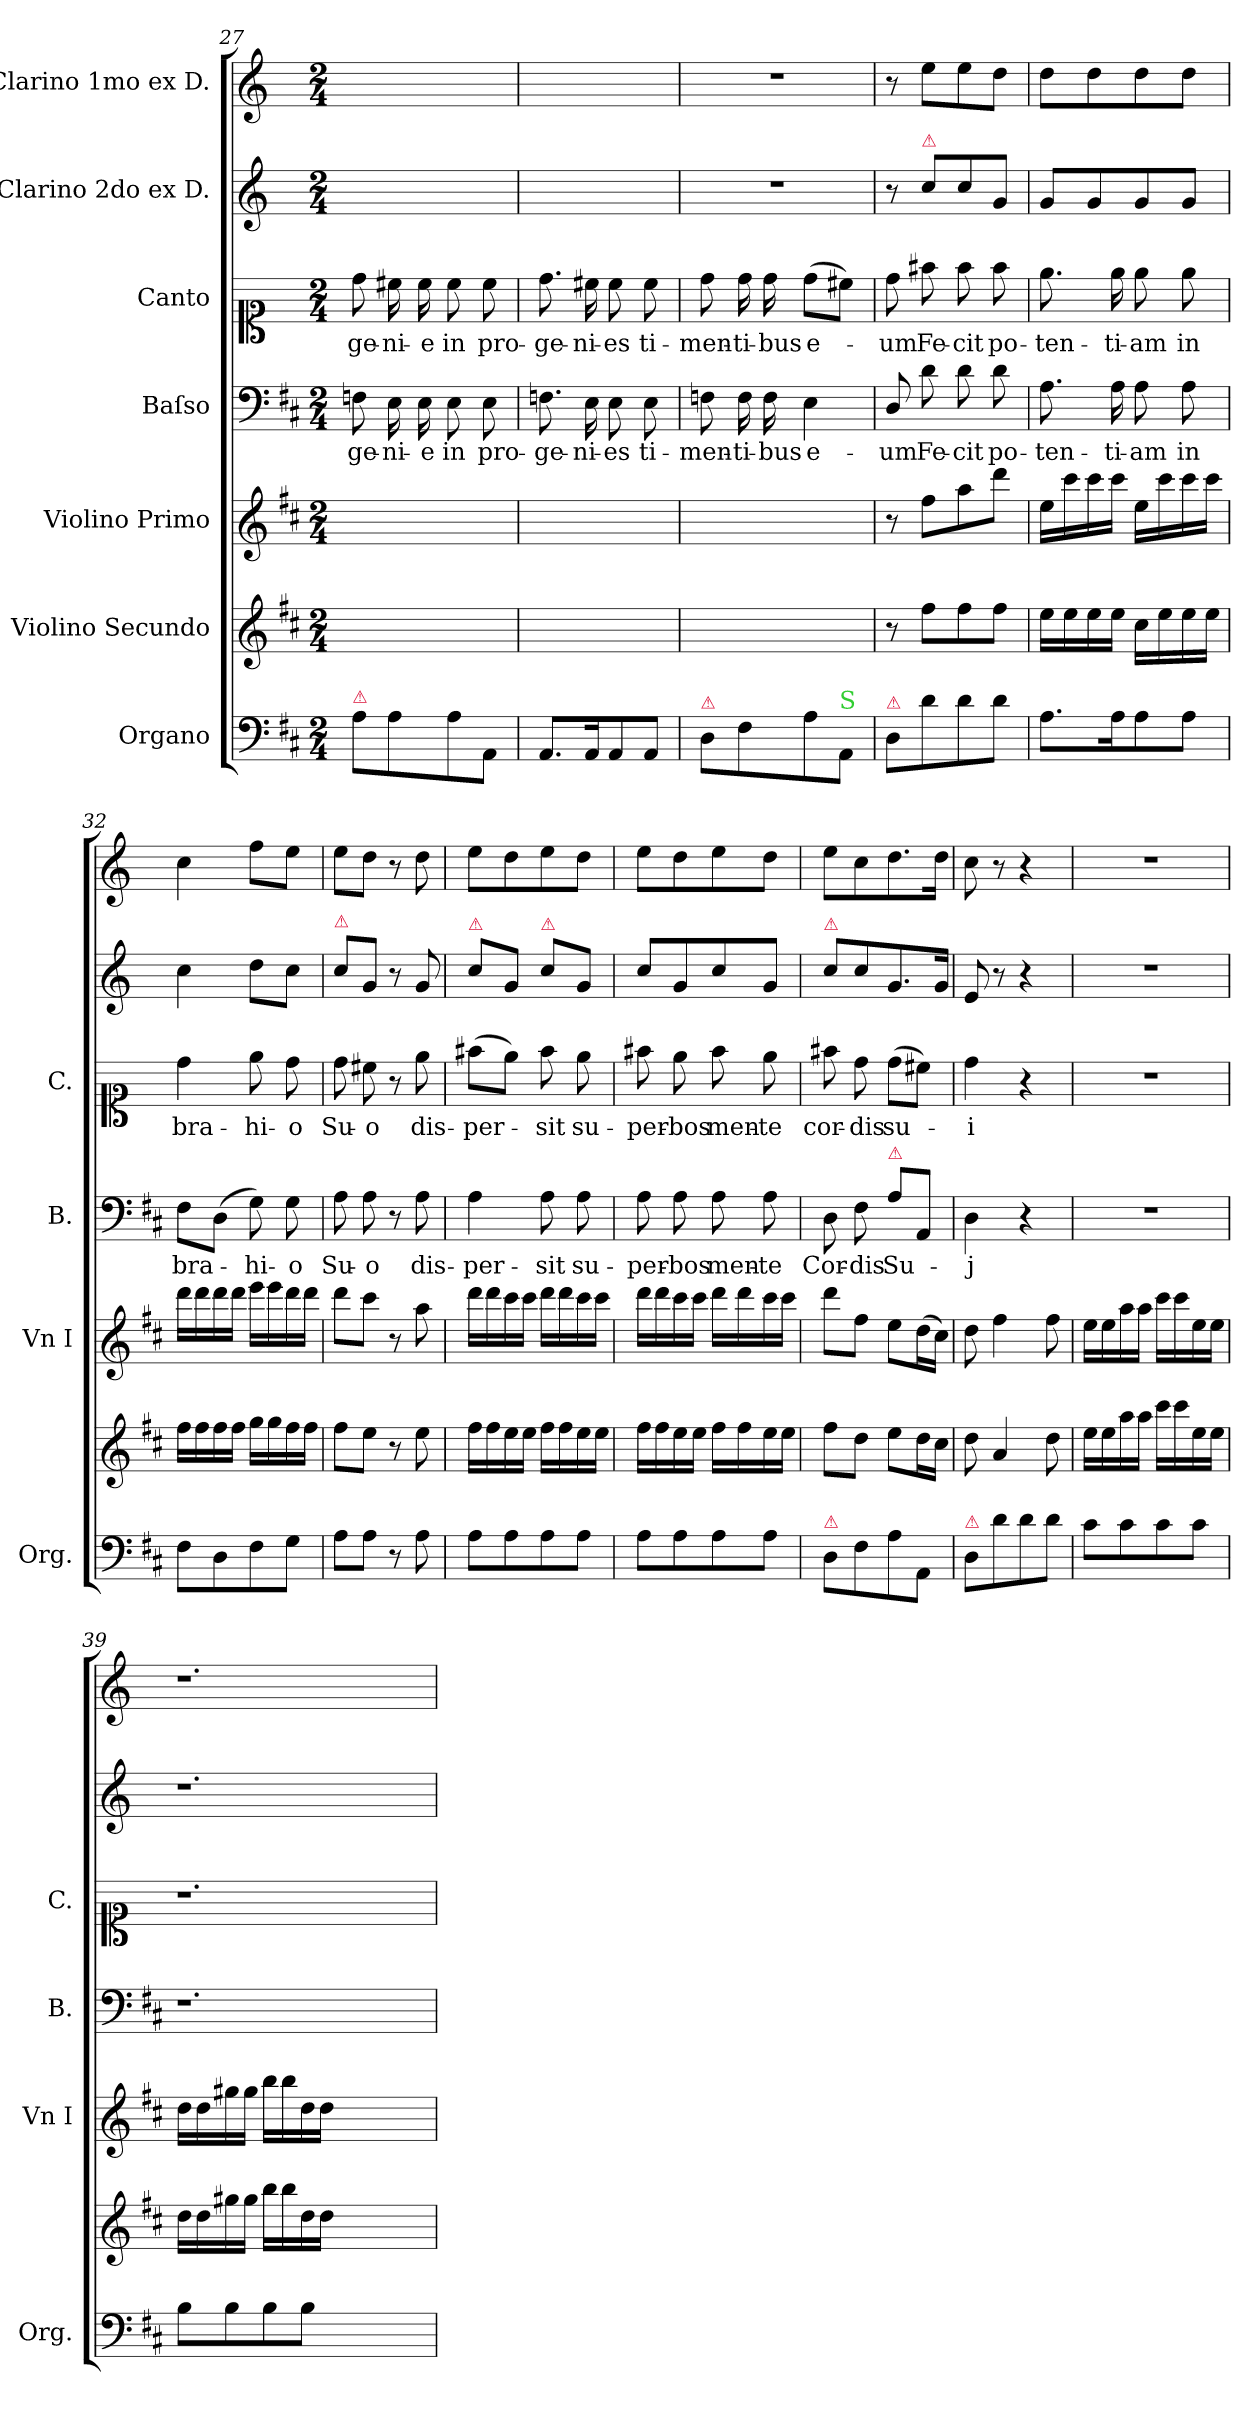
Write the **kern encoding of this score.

**kern	**kern	**kern	**kern	**text	**kern	**text	**kern	**kern
*part7	*part6	*part5	*part4	*part4	*part3	*part3	*part2	*part1
*staff7	*staff6	*staff5	*staff4	*staff4	*staff3	*staff3	*staff2	*staff1
*I"Organo	*I"Violino Secundo	*I"Violino Primo	*I"Baſso	*	*I"Canto	*	*I"Clarino 2do ex D.	*I"Clarino 1mo ex D.
*I'Org.	*	*I'Vn I	*I'B.	*	*I'C.	*	*	*
*clefF4	*clefG2	*clefG2	*clefF4	*	*clefC1	*	*clefG2	*clefG2
*	*	*	*	*	*	*	*ITrd-1c-2	*ITrd6c10
*k[f#c#]	*k[f#c#]	*k[f#c#]	*k[f#c#]	*	*	*	*k[f#c#]	*k[f#c#]
*M2/4	*M2/4	*M2/4	*M2/4	*	*M2/4	*	*M2/4	*M2/4
=27	=27	=27	=27	=27	=27	=27	=27	=27
!LO:TX:a:color=crimson:t=⚠	!	!	!	!	!	!	!	!
8A\L	2ryy	2ryy	8Fn\	-ge-	8dd\	-ge-	2ryy	2ryy
8A\	.	.	16E\	-ni-	16cc#\	-ni-	.	.
.	.	.	16E\	-e	16cc#\	-e	.	.
8A\	.	.	8E\	in	8cc#\	in	.	.
8AA/J	.	.	8E\	pro-	8cc#\	pro-	.	.
=28	=28	=28	=28	=28	=28	=28	=28	=28
8.AA/L	2ryy	2ryy	8.Fn\	-ge-	8.dd\	-ge-	2ryy	2ryy
16AA/K	.	.	16E\	-ni-	16cc#\	-ni-	.	.
8AA/	.	.	8E\	-es	8cc#\	-es	.	.
8AA/J	.	.	8E\	ti-	8cc#\	ti-	.	.
=29	=29	=29	=29	=29	=29	=29	=29	=29
!LO:TX:a:color=crimson:t=⚠	!	!	!	!	!	!	!	!
8D\L	2ryy	2ryy	8Fn\	-men-	8dd\	-men-	2r	2r
8F#\	.	.	16F\	-ti-	16dd\	-ti-	.	.
.	.	.	16F\	-bus	16dd\	-bus	.	.
8A\	.	.	4E\	e-	(8dd\L	e-	.	.
!LO:TX:a:color=limegreen:t=S	!	!	!	!	!	!	!	!
8AA\J	.	.	.	.	8cc#\J)	.	.	.
=30	=30	=30	=30	=30	=30	=30	=30	=30
!LO:TX:a:color=crimson:t=⚠	!	!	!	!	!	!	!	!
8D/L	8r	8r	8D/	-um	8dd\	-um	8r	8r
!	!	!	!	!	!	!	!LO:TX:a:color=crimson:t=⚠	!
8d\	8ff#\L	8ff#\L	8d\	Fe-	8ff#\	Fe-	8dd\L	8f#\L
8d\	8ff#\	8aa\	8d\	-cit	8ff#\	-cit	8dd/	8f#\
8d\J	8ff#\J	8ddd\J	8d\	po-	8ff#\	po-	8a/J	8e\J
=31	=31	=31	=31	=31	=31	=31	=31	=31
8.A\L	16ee\LL	16ee\LL	8.A\	-ten-	8.ee\	-ten-	8a/L	8e\L
.	16ee\	16ccc#\	.	.	.	.	.	.
.	16ee\	16ccc#\	.	.	.	.	8a/	8e\
16A\K	16ee\JJ	16ccc#\JJ	16A\	-ti-	16ee\	-ti-	.	.
8A\	16cc#\LL	16ee\LL	8A\	-am	8ee\	-am	8a/	8e\
.	16ee\	16ccc#\	.	.	.	.	.	.
8A\J	16ee\	16ccc#\	8A\	in	8ee\	in	8a/J	8e\J
.	16ee\JJ	16ccc#\JJ	.	.	.	.	.	.
=32	=32	=32	=32	=32	=32	=32	=32	=32
8F#\L	16ff#\LL	16ddd\LL	8F#\L	bra-	4dd\	bra-	4dd\	4d\
.	16ff#\	16ddd\	.	.	.	.	.	.
8D\	16ff#\	16ddd\	(8D\J	.	.	.	.	.
.	16ff#\JJ	16ddd\JJ	.	.	.	.	.	.
8F#\	16gg\LL	16eee\LL	8G\)	-hi-	8ee\	-hi-	8ee\L	8g\L
.	16gg\	16eee\	.	.	.	.	.	.
8G\J	16ff#\	16ddd\	8G\	-o	8dd\	-o	8dd\J	8f#\J
.	16ff#\JJ	16ddd\JJ	.	.	.	.	.	.
=33	=33	=33	=33	=33	=33	=33	=33	=33
!	!	!	!	!	!	!	!LO:TX:a:color=crimson:t=⚠	!
8A\L	8ff#\L	8ddd\L	8A\	Su-	8dd\	Su-	8dd\L	8f#\L
8A\J	8ee\J	8ccc#\J	8A\	-o	8cc#\	-o	8a/J	8e\J
8r	8r	8r	8r	.	8r	.	8r	8r
8A\	8ee\	8aa\	8A\	dis-	8ee\	dis-	8a/	8e\
=34	=34	=34	=34	=34	=34	=34	=34	=34
!	!	!	!	!	!	!	!LO:TX:a:color=crimson:t=⚠	!
8A\L	16ff#\LL	16ddd\LL	4A\	-per-	(8ff#\L	-per-	8dd\L	8f#\L
.	16ff#\	16ddd\	.	.	.	.	.	.
8A\	16ee\	16ccc#\	.	.	8ee\J)	.	8a/J	8e\
.	16ee\JJ	16ccc#\JJ	.	.	.	.	.	.
!	!	!	!	!	!	!	!LO:TX:a:color=crimson:t=⚠	!
8A\	16ff#\LL	16ddd\LL	8A\	-sit	8ff#\	-sit	8dd\L	8f#\
.	16ff#\	16ddd\	.	.	.	.	.	.
8A\J	16ee\	16ccc#\	8A\	su-	8ee\	su-	8a/J	8e\J
.	16ee\JJ	16ccc#\JJ	.	.	.	.	.	.
=35	=35	=35	=35	=35	=35	=35	=35	=35
8A\L	16ff#\LL	16ddd\LL	8A\	-per-	8ff#\	-per-	8dd/L	8f#\L
.	16ff#\	16ddd\	.	.	.	.	.	.
8A\	16ee\	16ccc#\	8A\	-bos	8ee\	-bos	8a/	8e\
.	16ee\JJ	16ccc#\JJ	.	.	.	.	.	.
8A\	16ff#\LL	16ddd\LL	8A\	men-	8ff#\	men-	8dd/	8f#\
.	16ff#\	16ddd\	.	.	.	.	.	.
8A\J	16ee\	16ccc#\	8A\	-te	8ee\	-te	8a/J	8e\J
.	16ee\JJ	16ccc#\JJ	.	.	.	.	.	.
=36	=36	=36	=36	=36	=36	=36	=36	=36
!	!	!	!	!	!	!	!LO:TX:a:color=crimson:t=⚠	!
!LO:TX:a:color=crimson:t=⚠	!	!	!	!	!	!	!	!
8D\L	8ff#\L	8ddd\L	8D\	Cor-	8ff#\	cor-	8dd\L	8f#\L
8F#\	8dd\J	8ff#\J	8F#\	-dis	8dd\	-dis	8dd\	8d\
!	!	!	!LO:TX:a:color=crimson:t=⚠	!	!	!	!	!
8A\	8ee\L	8ee\L	8A\L	Su-	(8dd\L	su-	8.a/	8.e\
8AA/J	16dd\L	(16dd\L	8AA/J	.	8cc#\J)	.	.	.
.	16cc#\JJ	16cc#\JJ)	.	.	.	.	16a/Jk	16e\Jk
=37	=37	=37	=37	=37	=37	=37	=37	=37
!LO:TX:a:color=crimson:t=⚠	!	!	!	!	!	!	!	!
8D/L	8dd\	8dd\	4D\	-j	4dd\	-i	8f#/	8d\
8d\	4a/	4ff#\	.	.	.	.	8r	8r
8d\	.	.	4r	.	4r	.	4r	4r
8d\J	8dd\	8ff#\	.	.	.	.	.	.
=38	=38	=38	=38	=38	=38	=38	=38	=38
8c#\L	16ee\LL	16ee\LL	2r	.	2r	.	2r	2r
.	16ee\	16ee\	.	.	.	.	.	.
8c#\	16aa\	16aa\	.	.	.	.	.	.
.	16aa\JJ	16aa\JJ	.	.	.	.	.	.
8c#\	16ccc#\LL	16ccc#\LL	.	.	.	.	.	.
.	16ccc#\	16ccc#\	.	.	.	.	.	.
8c#\J	16ee\	16ee\	.	.	.	.	.	.
.	16ee\JJ	16ee\JJ	.	.	.	.	.	.
=39	=39	=39	=39	=39	=39	=39	=39	=39
8B\L	16dd\LL	16dd\LL	1.r	.	1.r	.	1.r	1.r
.	16dd\	16dd\	.	.	.	.	.	.
8B\	16gg#X\	16gg#X\	.	.	.	.	.	.
.	16gg#\JJ	16gg#\JJ	.	.	.	.	.	.
8B\	16bb\LL	16bb\LL	.	.	.	.	.	.
.	16bb\	16bb\	.	.	.	.	.	.
8B\J	16dd\	16dd\	.	.	.	.	.	.
.	16dd\JJ	16dd\JJ	.	.	.	.	.	.
1ryy	1ryy	1ryy	.	.	.	.	.	.
=	=	=	=	=	=	=	=	=
*-	*-	*-	*-	*-	*-	*-	*-	*-
